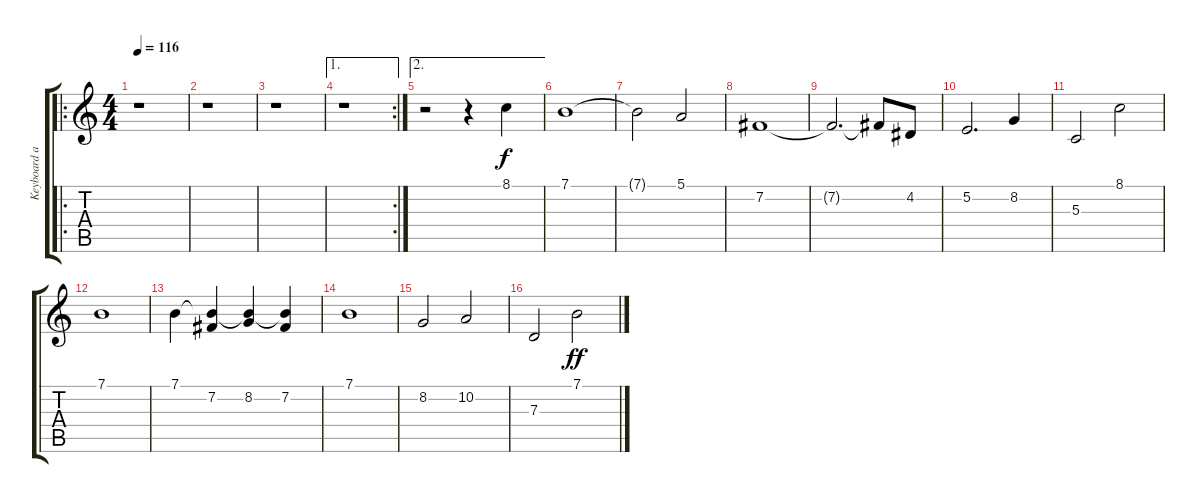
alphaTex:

\track ("Keyboard and High strings" "Keyboard a") {instrument stringensemble1}
\staff {score tabs}
\tuning (E4 B3 G3 D3 A2 E2) {hide}
\ro
\ts (4 4)
\tempo 116
\clef g2
\ks c
r.1{dy f} |
r.1 |
r.1 |
\ae 1
\rc 2
r.1 |
\ae 2
r.2 r.4 8.1.4{volume 13 instrument stringensemble1} |
7.1.1 |
7.1{t}.2 5.1.2 |
7.2.1 |
7.2{t}.2{d} 7.2{t}.8 4.2.8 |
5.2.2{d} 8.2.4 |
5.3.2 8.1.2 |
7.1.1 |
7.1.4 (7.1{t} 7.2).4 (7.1{t} 8.2).4 (7.1{t} 7.2).4 |
7.1.1{volume 14} |
8.2.2 10.2.2 |
7.3.2 7.1.2{dy ff}
